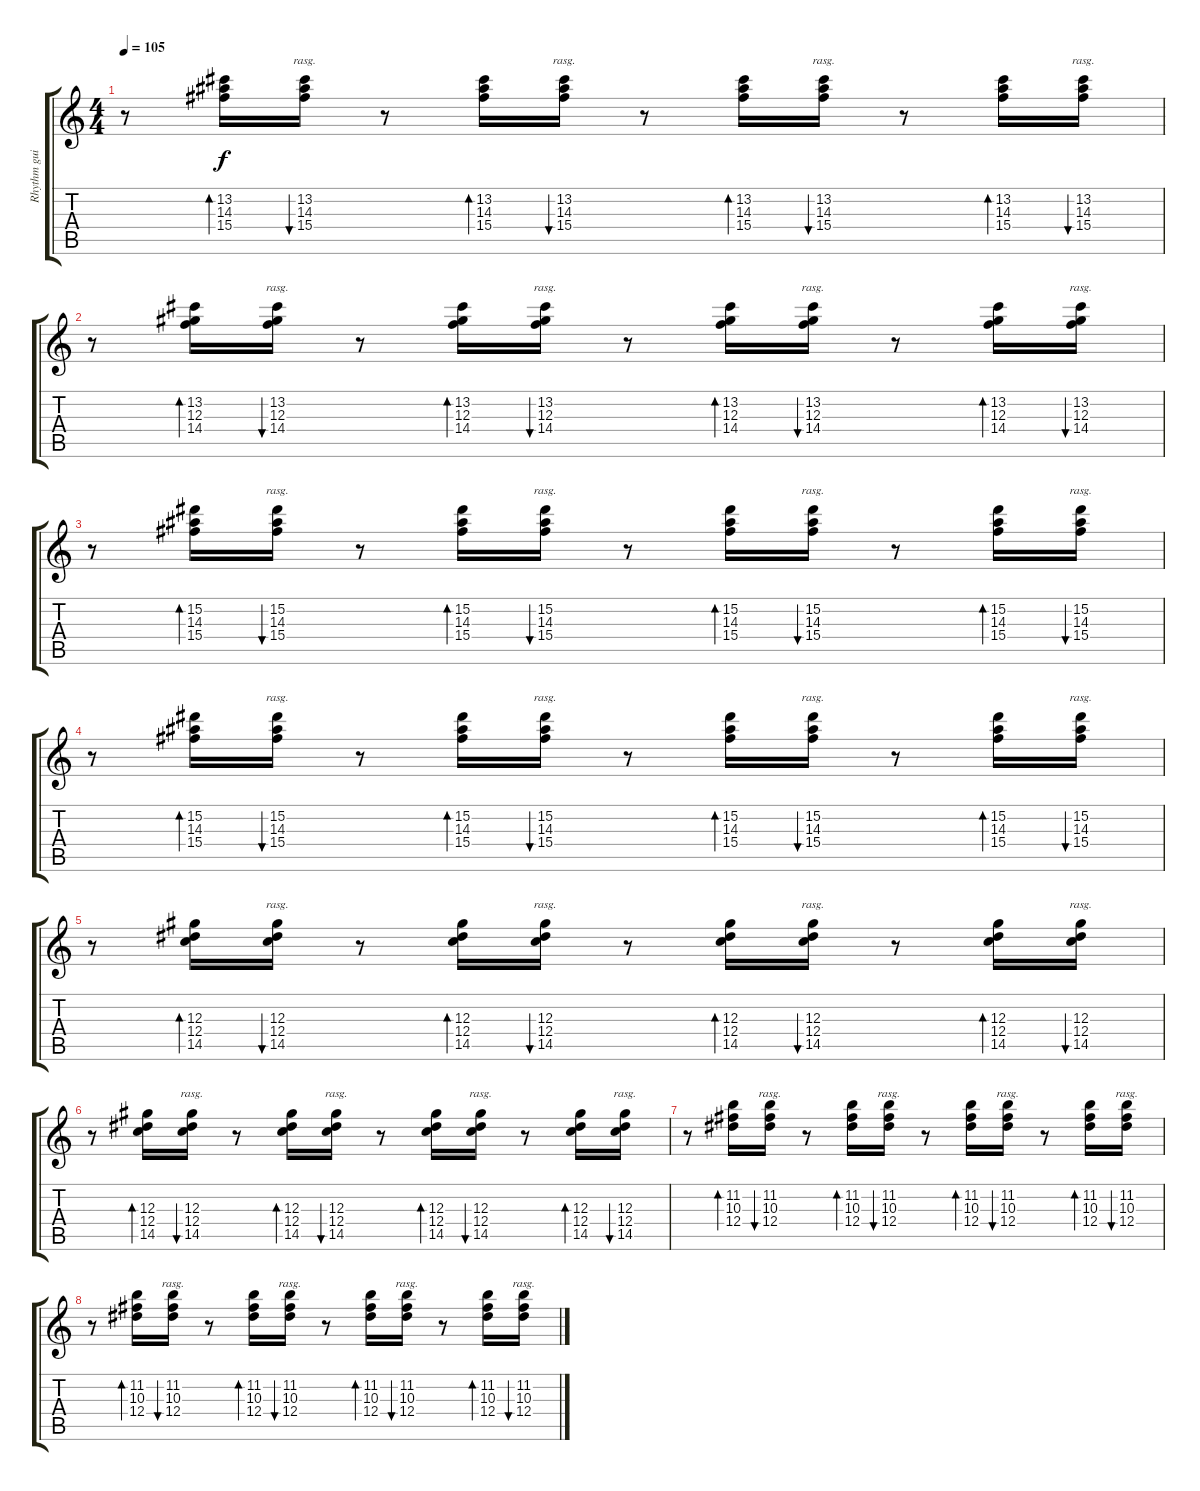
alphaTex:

\track ("Rhythm guitar" "Rhythm gui") {instrument electricguitarjazz}
\staff {score tabs}
\tuning (F4 C4 Ab3 Eb3 Bb2 F2) {hide}
\ts (4 4)
\tempo 105
\clef g2
\ks c
r.8{dy f} (13.2 14.3 15.4).16{bd 30} (13.2 14.3 15.4).16{bu 30 rasg ii} r.8 (13.2 14.3 15.4).16{bd 30} (13.2 14.3 15.4).16{bu 30 rasg ii} r.8 (13.2 14.3 15.4).16{bd 30} (13.2 14.3 15.4).16{bu 30 rasg ii} r.8 (13.2 14.3 15.4).16{bd 30} (13.2 14.3 15.4).16{bu 30 rasg ii} |
r.8 (13.2 12.3 14.4).16{bd 30} (13.2 12.3 14.4).16{bu 30 rasg ii} r.8 (13.2 12.3 14.4).16{bd 30} (13.2 12.3 14.4).16{bu 30 rasg ii} r.8 (13.2 12.3 14.4).16{bd 30} (13.2 12.3 14.4).16{bu 30 rasg ii} r.8 (13.2 12.3 14.4).16{bd 30} (13.2 12.3 14.4).16{bu 30 rasg ii} |
r.8 (15.2 14.3 15.4).16{bd 30} (15.2 14.3 15.4).16{bu 30 rasg ii} r.8 (15.2 14.3 15.4).16{bd 30} (15.2 14.3 15.4).16{bu 30 rasg ii} r.8 (15.2 14.3 15.4).16{bd 30} (15.2 14.3 15.4).16{bu 30 rasg ii} r.8 (15.2 14.3 15.4).16{bd 30} (15.2 14.3 15.4).16{bu 30 rasg ii} |
r.8 (15.2 14.3 15.4).16{bd 30} (15.2 14.3 15.4).16{bu 30 rasg ii} r.8 (15.2 14.3 15.4).16{bd 30} (15.2 14.3 15.4).16{bu 30 rasg ii} r.8 (15.2 14.3 15.4).16{bd 30} (15.2 14.3 15.4).16{bu 30 rasg ii} r.8 (15.2 14.3 15.4).16{bd 30} (15.2 14.3 15.4).16{bu 30 rasg ii} |
r.8 (12.3 12.4 14.5).16{bd 30} (12.3 12.4 14.5).16{bu 30 rasg ii} r.8 (12.3 12.4 14.5).16{bd 30} (12.3 12.4 14.5).16{bu 30 rasg ii} r.8 (12.3 12.4 14.5).16{bd 30} (12.3 12.4 14.5).16{bu 30 rasg ii} r.8 (12.3 12.4 14.5).16{bd 30} (12.3 12.4 14.5).16{bu 30 rasg ii} |
r.8 (12.3 12.4 14.5).16{bd 30} (12.3 12.4 14.5).16{bu 30 rasg ii} r.8 (12.3 12.4 14.5).16{bd 30} (12.3 12.4 14.5).16{bu 30 rasg ii} r.8 (12.3 12.4 14.5).16{bd 30} (12.3 12.4 14.5).16{bu 30 rasg ii} r.8 (12.3 12.4 14.5).16{bd 30} (12.3 12.4 14.5).16{bu 30 rasg ii} |
r.8 (11.2 10.3 12.4).16{bd 30} (11.2 10.3 12.4).16{bu 30 rasg ii} r.8 (11.2 10.3 12.4).16{bd 30} (11.2 10.3 12.4).16{bu 30 rasg ii} r.8 (11.2 10.3 12.4).16{bd 30} (11.2 10.3 12.4).16{bu 30 rasg ii} r.8 (11.2 10.3 12.4).16{bd 30} (11.2 10.3 12.4).16{bu 30 rasg ii} |
r.8 (11.2 10.3 12.4).16{bd 30} (11.2 10.3 12.4).16{bu 30 rasg ii} r.8 (11.2 10.3 12.4).16{bd 30} (11.2 10.3 12.4).16{bu 30 rasg ii} r.8 (11.2 10.3 12.4).16{bd 30} (11.2 10.3 12.4).16{bu 30 rasg ii} r.8 (11.2 10.3 12.4).16{bd 30} (11.2 10.3 12.4).16{bu 30 rasg ii}
